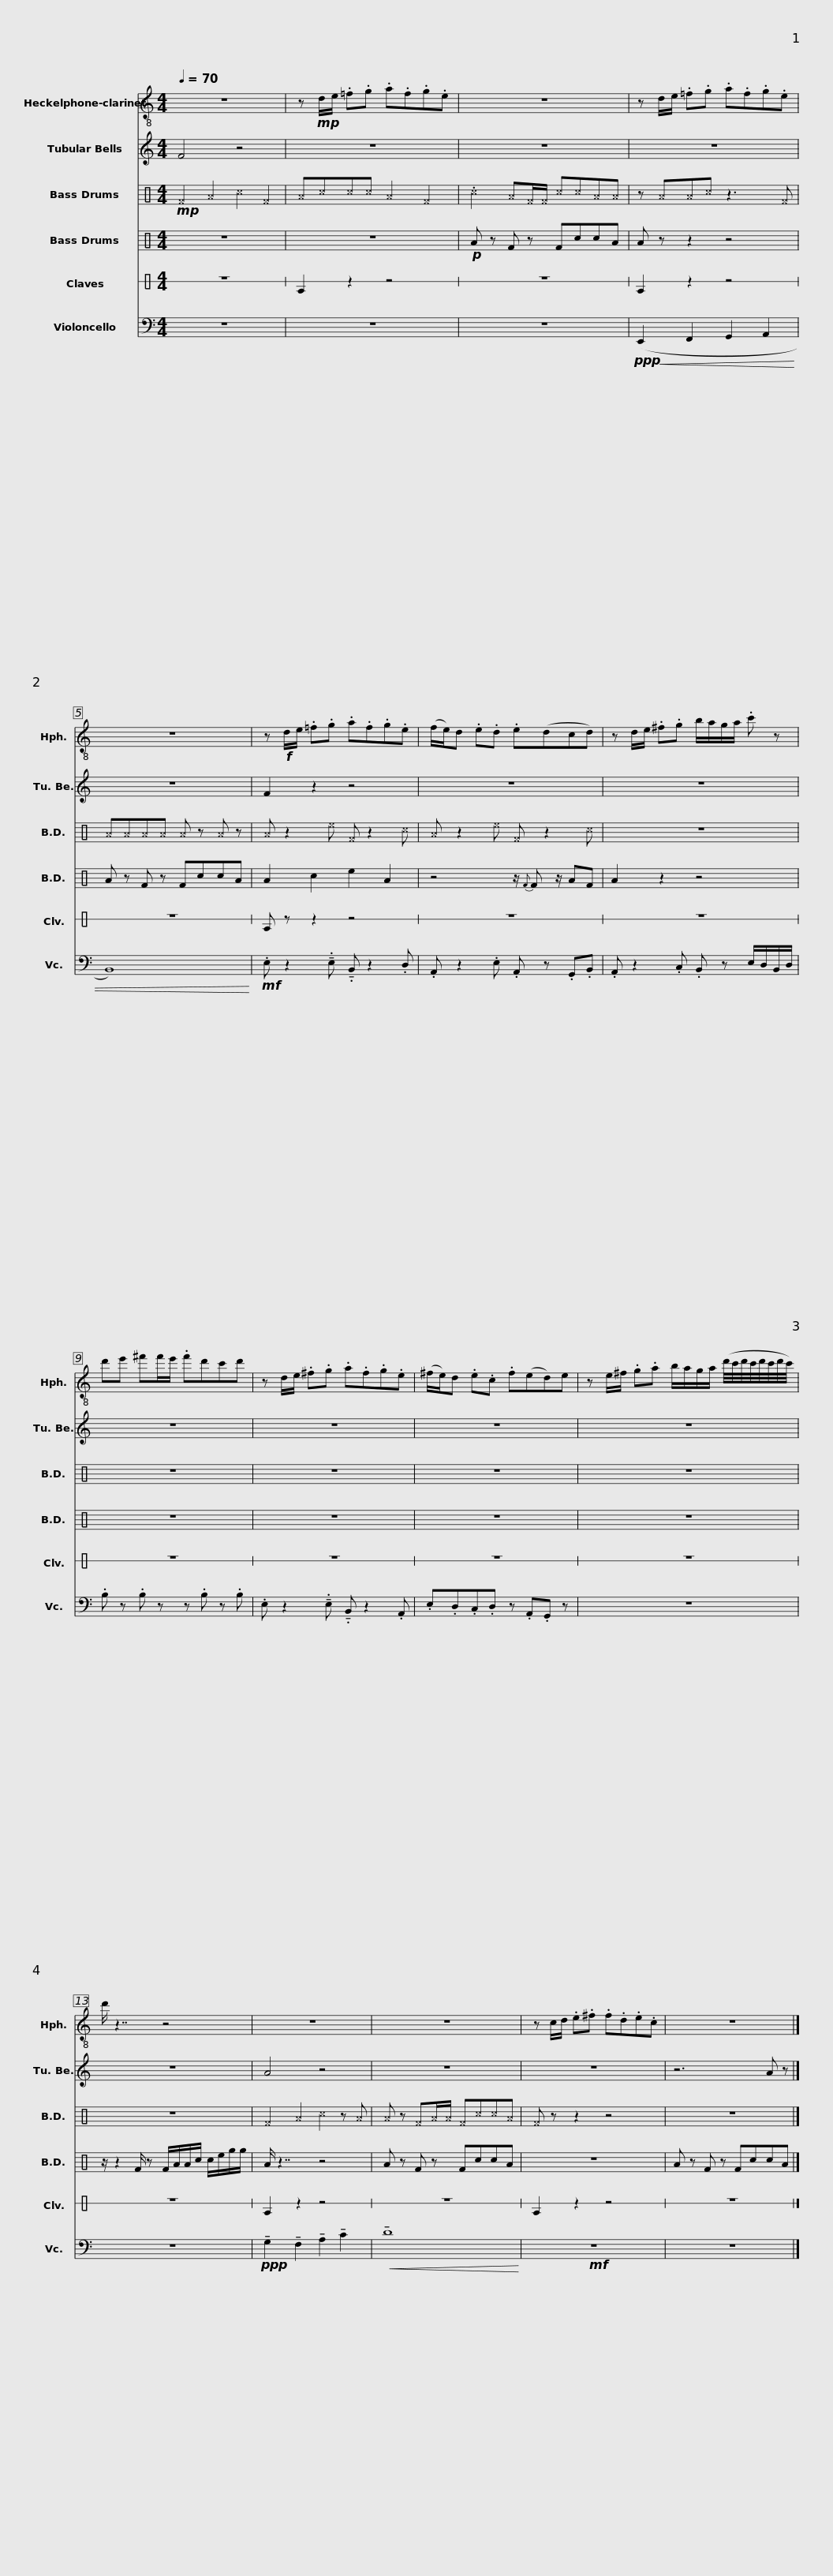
X:1
%%score 1 2 3 4 5 6
L:1/8
Q:1/4=70
M:4/4
I:linebreak $
K:C
V:1 treble-8
V:2 treble
V:3 perc
K:none
V:4 perc
K:none
V:5 perc stafflines=1
K:none
V:6 bass
V:1
 z8 | z!mp! d/e/ .=f.g .a.f.g.e | z8 | z d/e/ .=f.g .a.f.g.e |$ z8 | %5
 z!f! d/e/ .=f.g .a.f.g.e | (f/e/)d .e.d .e(dcd) |$ z d/e/ .^f.g b/a/g/a/ .c' z | d'e' ^f'f'/e'/ .f'd'c'd' | z d/e/ .^f.g .a.f.g.e |$ %10
 (^f/e/)d .e.c .f(ed)e | z e/^f/ .g.a b/a/g/a/ (d'/4c'/4d'/4c'/4d'/4c'/4d'/4c'/4) | d'/ z7/2 z4 |$ z8 | z8 | %15
 z c/d/ .e.^f .f.d.e.c | z8 |] %17
V:2
 F4 z4 | z8 | z8 | z8 |$ z8 | %5
 F2 z2 z4 | z8 |$ z8 | z8 | z8 |$ %10
 z8 | z8 | z8 |$ A4 z4 | z8 | %15
 z8 | z6 A z |] %17
V:3
!mp! ^F2 ^A2 ^c2 ^F2 | ^A^c^c^c ^A2 ^F2 | .^c2 ^A^F/^F/ ^c^c^A^A | z ^A^A^c z3 ^F |$ ^A^A^A^A ^A z ^A z | %5
 ^A z2 ^e ^F z2 ^c | ^A z2 ^e ^F z2 ^c |$ z8 | z8 | z8 |$ %10
 z8 | z8 | z8 |$ ^F2 ^A2 ^c2 z ^A | ^A z ^F^A/^A/ ^F^c^c^A | %15
 ^F z z2 z4 | z8 |] %17
V:4
 z8 | z8 |!p! A z F z FccA | A z z2 z4 |$ A z F z FccA | %5
 A2 c2 e2 A2 | z4 z/{F} F z/ AF |$ A2 z2 z4 | z8 | z8 |$ %10
 z8 | z8 | z/ z2 F/ z F/A/A/c/ c/e/g/g/ |$ A/ z7/2 z4 | A z F z FccA | %15
 z8 | A z F z FccA |] %17
V:5
 z8 | E2 z2 z4 | z8 | E2 z2 z4 |$ z8 | %5
 E z z2 z4 | z8 |$ z8 | z8 | z8 |$ %10
 z8 | z8 | z8 |$ E2 z2 z4 | z8 | %15
 E2 z2 z4 | z8 |] %17
V:6
 z8 | z8 | z8 |!ppp!!<(! (E,,2 F,,2 G,,2 A,,2 |$ B,,8)!<)! | %5
!mf! .E, z2 !tenuto!.E, !tenuto!.B,, z2 .D, | .A,, z2 .E, .A,, z .G,,.B,, |$ .A,, z2 .C, .B,, z E,/D,/B,,/D,/ | .B, z .B, z z .B, z .B, | .E, z2 !tenuto!.E, !tenuto!.B,, z2 .A,, |$ %10
 .E,.D,.C,.D, z .A,,.G,, z | z8 | z8 |$!ppp! !tenuto!G,2 !tenuto!F,2 !tenuto!A,2 !tenuto!C2 |!<(! !tenuto!D8!<)! | %15
!mf! z8 | z8 |] %17
